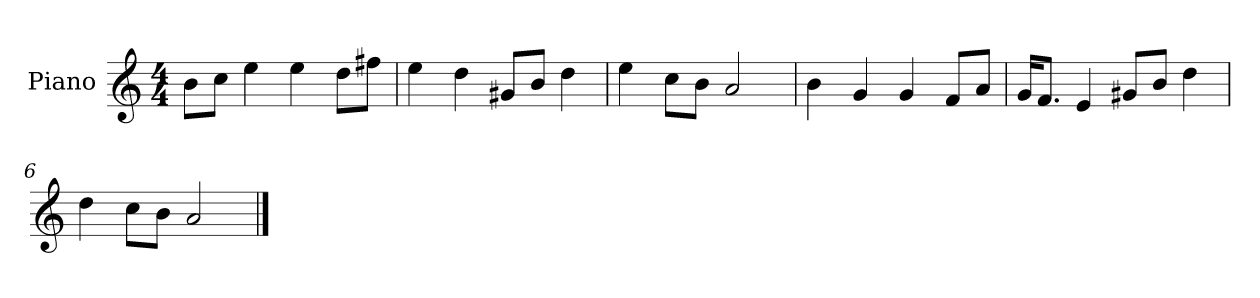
**kern
*part1
*staff1
*I"Piano
*I'P-no
*clefG2
*k[]
*M4/4
*MM90
=1
8b\L
8cc\J
4ee\
4ee\
8dd\L
8ff#X\J
=2
4ee\
4dd\
8g#X/L
8b/J
4dd\
=3
4ee\
8cc\L
8b\J
2a/
=4
4b\
4g/
4g/
8f/L
8a/J
=5
16g/KL
8.f/J
4e/
8g#X/L
8b/J
4dd\
=6
4dd\
8cc\L
8b\J
2a/
==
*-
